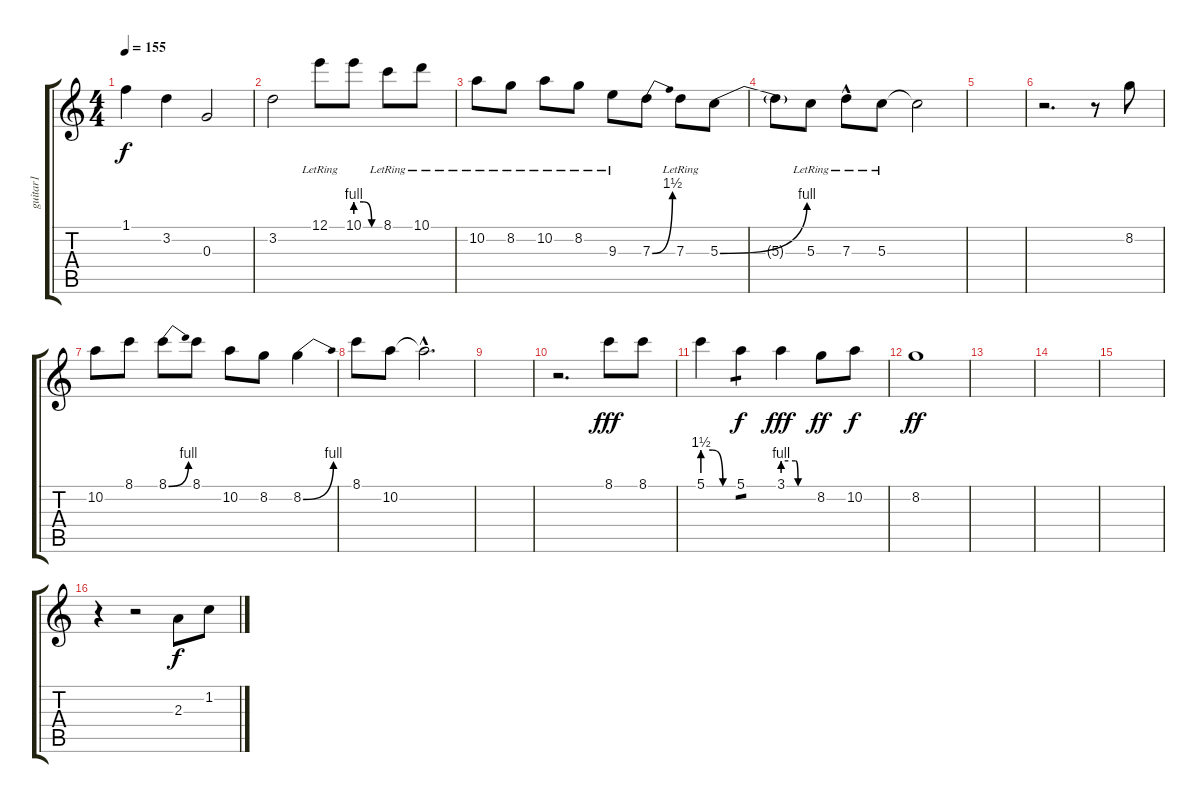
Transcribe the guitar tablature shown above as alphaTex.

\track ("guitar1" "guitar1") {instrument electricguitarjazz}
\staff {score tabs}
\tuning (E4 B3 G3 D3 A2 E2) {hide}
\ts (4 4)
\tempo 155
\clef g2
\ks c
1.1.4{dy f} 3.2.4 0.3.2 |
3.2.2 12.1{lr}.8 10.1{be (custom 0 4 20 4 40 0 60 0)}.8 8.1{lr}.8 10.1{lr}.8 |
10.2{lr}.8 8.2{lr}.8 10.2{lr}.8 8.2{lr}.8 9.3{lr}.8 7.3{be (bend 0 0 60 6)}.8 7.3{lr}.8 5.3{be (bend 0 0 60 4)}.8 |
5.3{t}.8 5.3{lr}.8 7.3{hac lr}.8 5.3{lr}.8 5.3{t}.2 |
|
r.2{d} r.8 8.2.8 |
10.2.8 8.1.8 8.1{be (bend 0 0 60 4)}.8 8.1.8 10.2.8 8.2.8 8.2{be (bend 0 0 60 4)}.4 |
8.1.8 10.2.8 10.2{hac t}.2{d} |
|
r.2{d} 8.1.8{dy fff} 8.1.8 |
5.1{be (custom 0 6 20 6 40 0 60 0)}.4 5.1.4{tp 1 dy f} 3.1{be (custom 0 4 25 4 30 0 60 0)}.4{dy fff} 8.2.8{dy ff} 10.2.8{dy f} |
8.2.1{dy ff} |
|
|
|
r.4 r.2 2.3.8{dy f} 1.2.8
